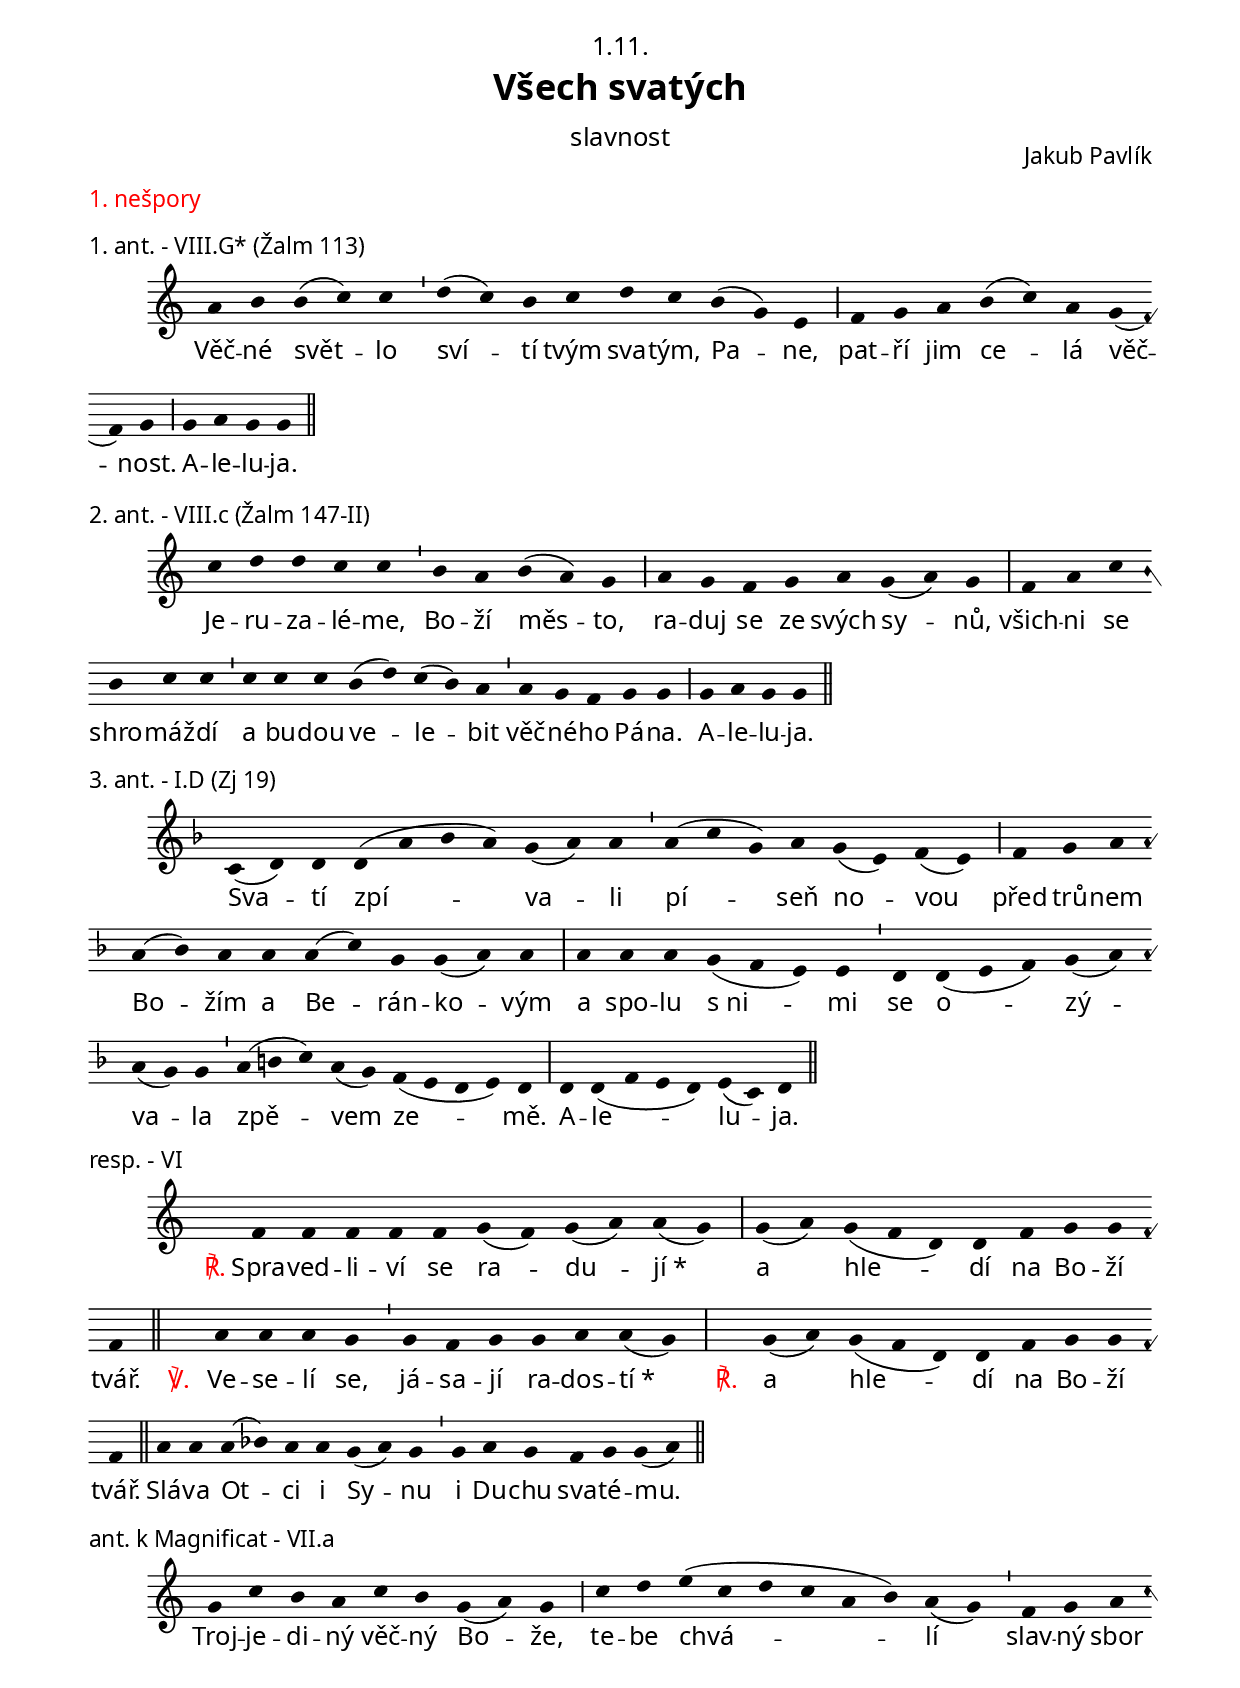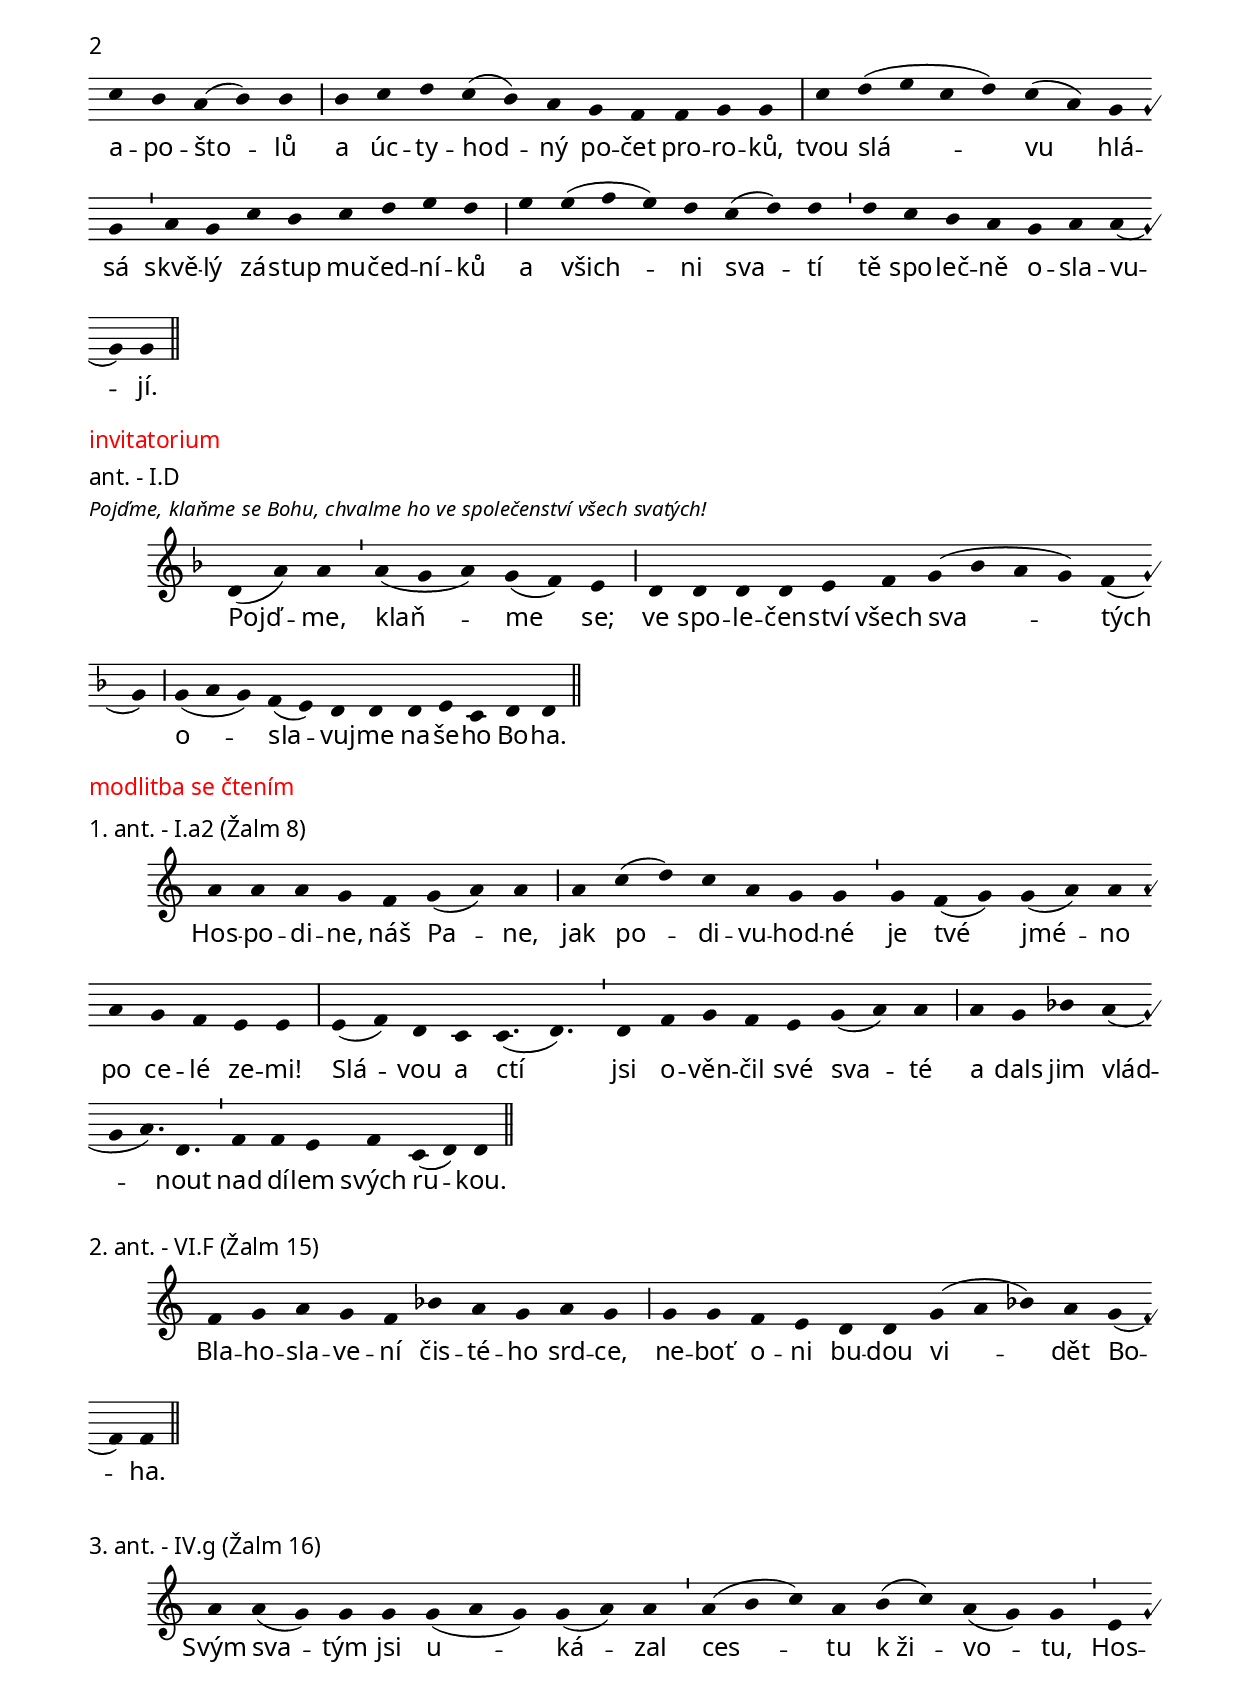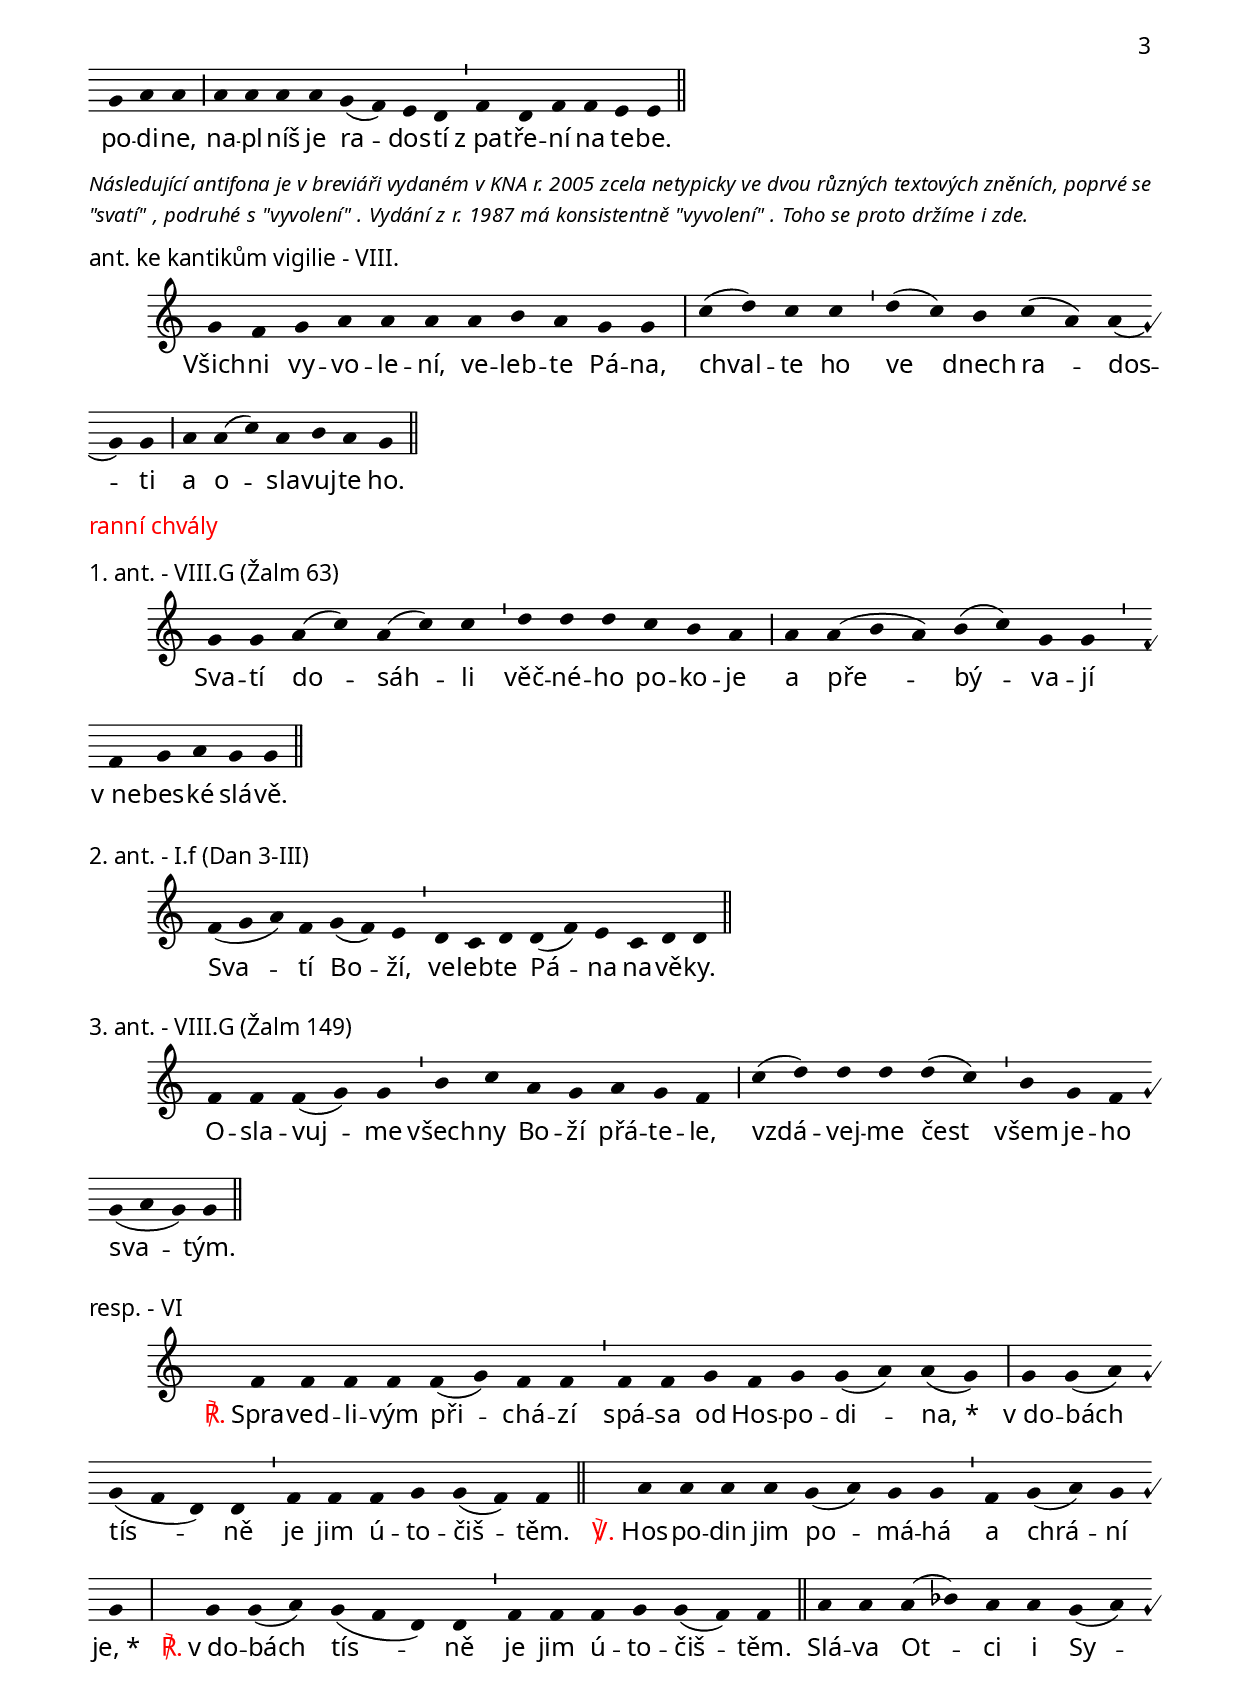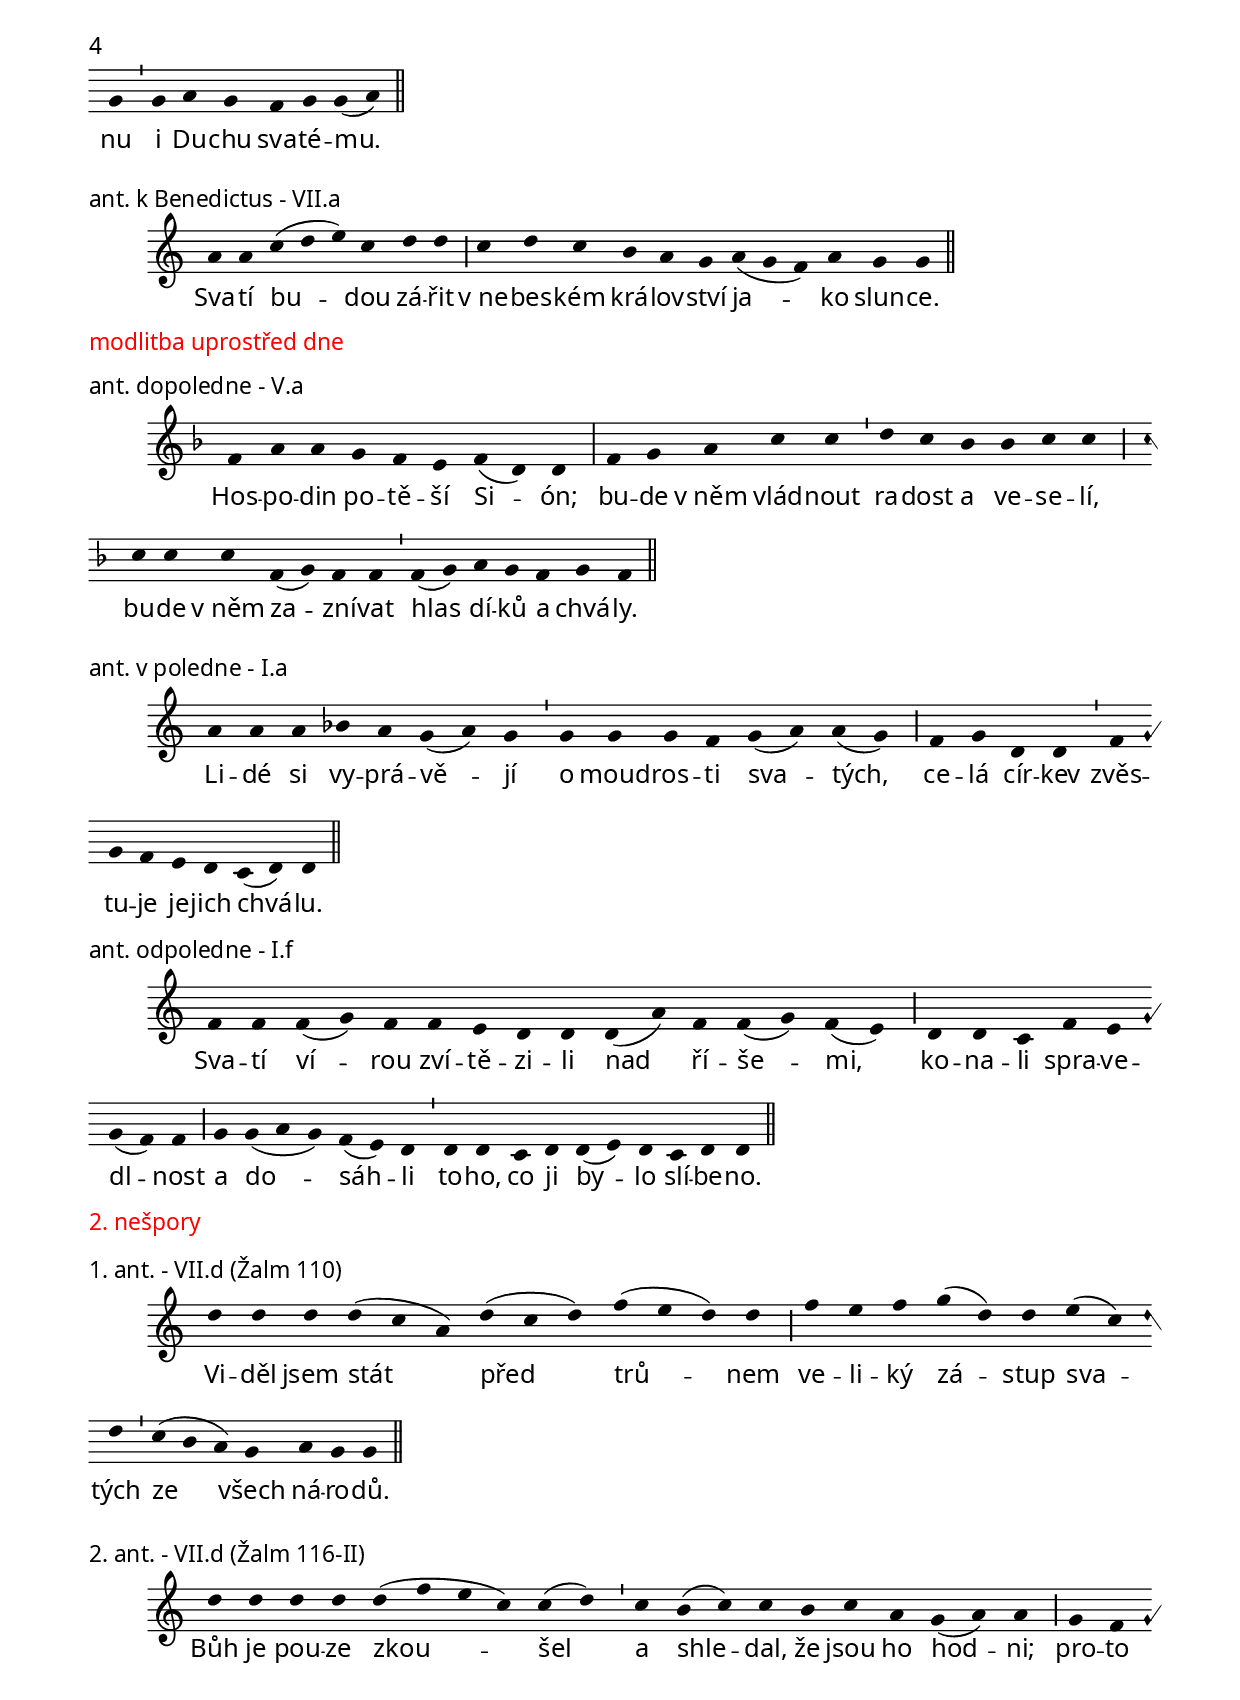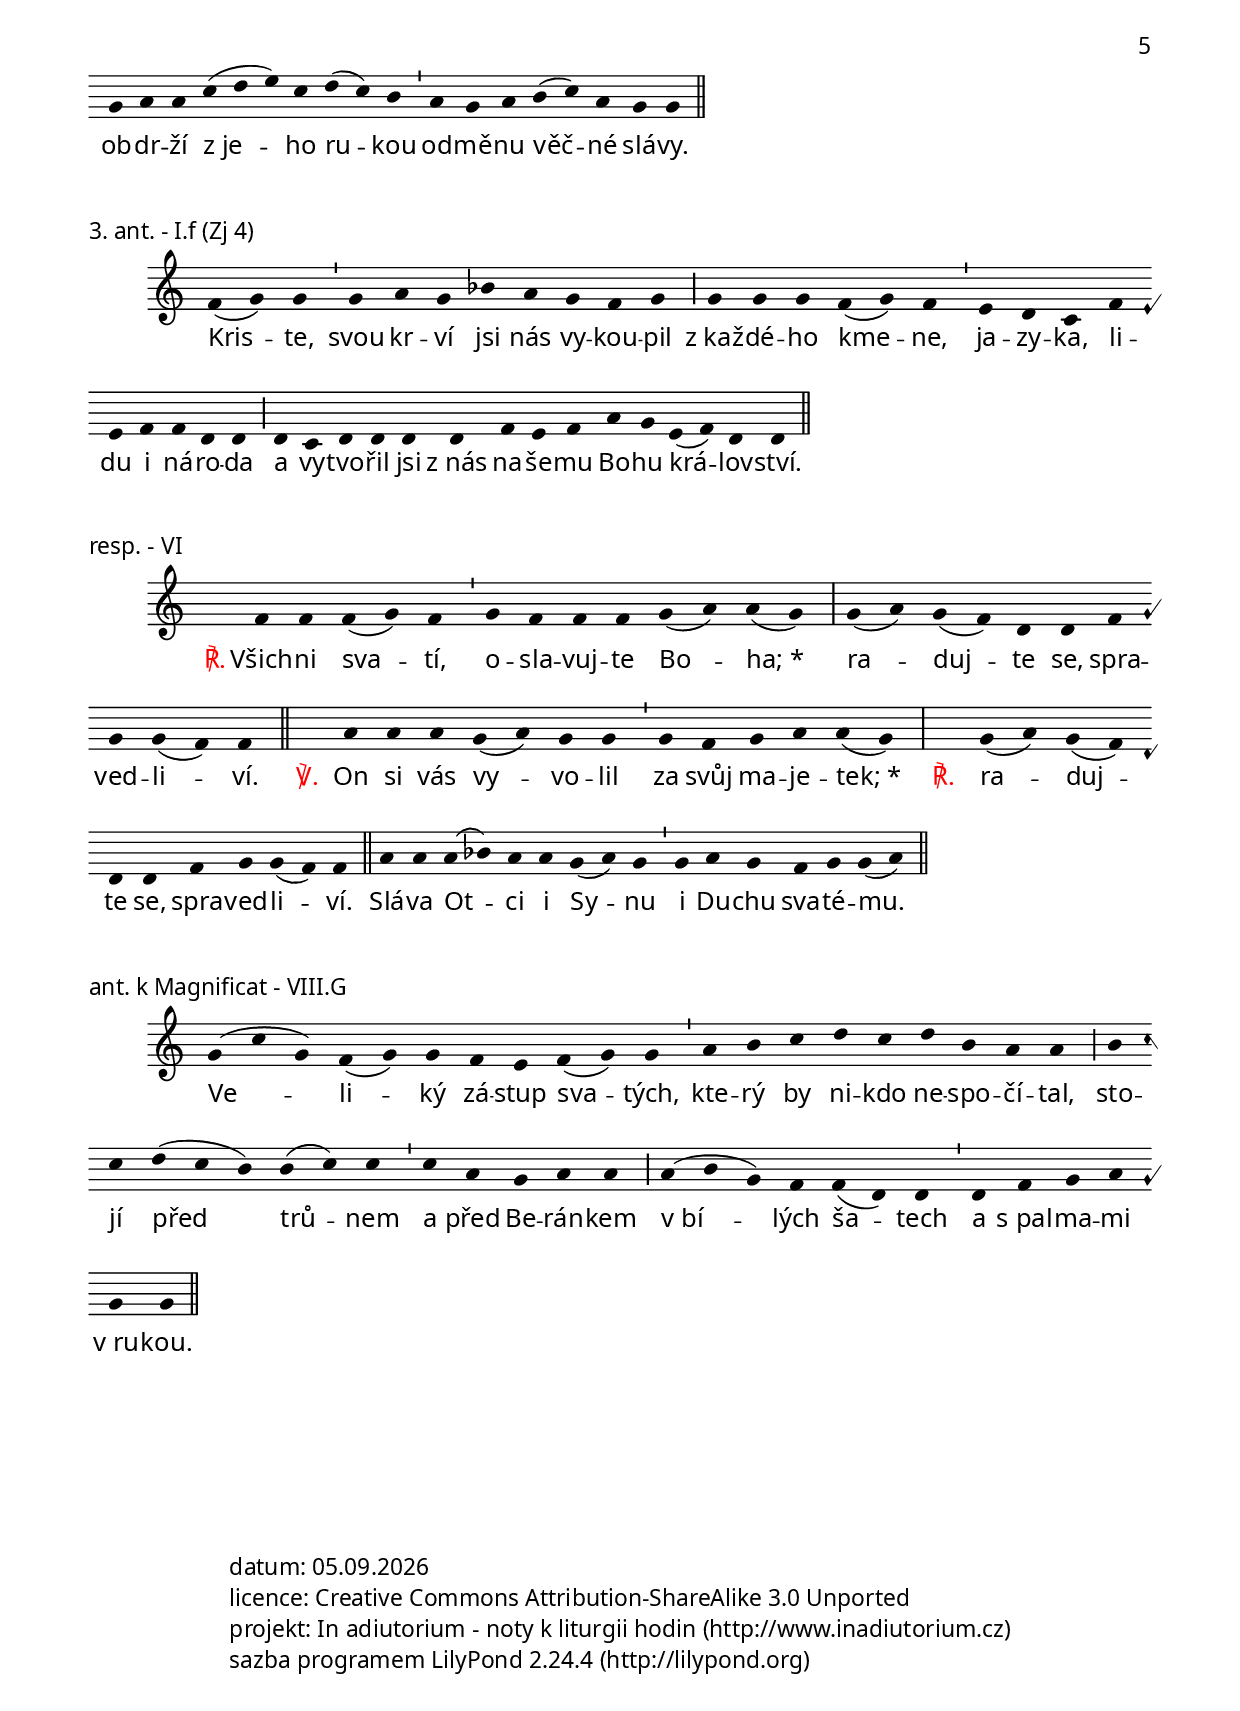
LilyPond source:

\version "2.16.0"

\include "../spolecne.ly"
\include "../dilyresponsorii.ly"

\header {
  title = \markup\titleSvatek
            "Všech svatých"
            slavnost
            1.11.
  composer = "Jakub Pavlík"
}

\markup {\nadpisHodinka {"1. nešpory"}}

\score {
  \relative c'' {
    \choralniRezim
    a4 b b( c) c \barMin d( c) b c d c b( g) e \barMaior
    f g a b( c) a g( f) g \barMaior
    g a g g \barFinalis
  }
  \addlyrics {
    Věč -- né svět -- lo sví -- tí tvým sva -- tým, Pa -- ne,
    pat -- ří jim ce -- lá věč -- nost.
    A -- le -- lu -- ja.
  }
  \header {
    quid = "1. ant."
    modus = "VIII"
    differentia = "G*"
    psalmus = "Žalm 113"
    id = "1ne-a1"
    fons = "commune jednoho muč., 1. nešp., k Magnificat"
    fial = "fial://commune/commune_jedenmucednik.ly#1ne-amag-velik"
    piece = \markup {\sestavTitulek}
  }
}

\score {
  \relative c'' {
    \choralniRezim
    c4 d d c c \barMin b a b( a) g \barMaior
    a g f g a g( a) g \barMax
    f a c b c c \barMin
    c c c b( d) c( b) a \barMin a g f g g \barMaior
    g a g g \barFinalis
  }
  \addlyrics {
    Je -- ru -- za -- lé -- me, Bo -- ží měs -- to,
    ra -- duj se ze svých sy -- nů,
    všich -- ni se shro -- máž -- dí
    a bu -- dou ve -- le -- bit věč -- né -- ho Pá -- na.
    A -- le -- lu -- ja.
  }
  \header {
    quid = "2. ant."
    modus = "VIII"
    differentia = "c"
    psalmus = "Žalm 147-II"
    id = "1ne-a2"
    fons = "2. část: žaltář, 4.t., pá, r.ch., 2.ant."
    fial = "fial://antifony/tyden4_6patek.ly#rch-ant2?cast"
    piece = \markup {\sestavTitulek}
  }
}

\score {
  \relative c' {
    \key f \major
    \choralniRezim
    c4( d) d d( a' bes a) g( a) a \barMin a( c g) a g( e) f( e) \barMaior
    f g a a( bes) a a a( c) g g( a) a \barMax
    a a a g( f e) e \barMin d d( e f) g( a) a( g) g \barMin a( b c) a( g) f( e d e) d \barMax

    d d( f e d) e( c) d \barFinalis
  }
  \addlyrics {
    Sva -- tí zpí -- va -- li pí -- seň no -- vou
    před trů -- nem Bo -- žím a Be -- rán -- ko -- vým
    a spo -- lu s_ni -- mi se o -- zý -- va -- la zpě -- vem ze -- mě.

    A -- le -- lu -- ja.
  }
  \header {
    quid = "3. ant."
    modus = "I"
    differentia = "D"
    psalmus = "Zj 19"
    id = "1ne-a3"
    fial = "fial://commune/commune_svatymuz.ly#2ne-a3"
    piece = \markup {\sestavTitulek}
  }
}

\score {
  \relative c' {
    \choralniRezim

    % R
    \neviditelna f
    f4 f f f f g( f) g( a) a( g) \barMax
    g( a) g( f d) d f g g f \barFinalis
    % V
    \neviditelna a
    a4 a a g \barMin g f g g a a( g) \barMax
    % R
    \neviditelna a
    g( a) g( f d) d f g g f \barFinalis
    % Slava
    \respVIdoxologie \barFinalis
  }
  \addlyrics {
    \Response Spra -- ved -- li -- ví se ra -- du -- jí_*
    a hle -- dí na Bo -- ží tvář.
    \Verse Ve -- se -- lí se, já -- sa -- jí ra -- dos -- tí_*
    \Response a hle -- dí na Bo -- ží tvář.
    \textRespDoxologie
  }
  \header {
    quid = "resp."
    modus = "VI"
    id = "1ne-r"
    piece = \markup {\sestavTitulekResp}
  }
}

\score {
  \relative c'' {
    \choralniRezim
    g4 c b a c b g( a) g \barMaior
    c d e( c d c a b) a( g) \barMin f g a c b a( b) b \barMaior
    b c d c( b) a g f f g g \barMax

    c d( e c d) c( a) g g \barMin a g c b c d e d \barMaior
    e e( f e) d c( d) d \barMin d c b a g a a( g) g \barFinalis
  }
  \addlyrics {
    Troj -- je -- di -- ný věč -- ný Bo -- že,
    te -- be chvá -- lí slav -- ný sbor a -- po -- što -- lů
    a úc -- ty -- hod -- ný po -- čet pro -- ro -- ků,

    tvou slá -- vu hlá -- sá skvě -- lý zá -- stup mu -- čed -- ní -- ků
    a všich -- ni sva -- tí tě spo -- leč -- ně o -- sla -- vu -- jí.
  }
  \header {
    quid = "ant. k Magnificat"
    modus = "VII"
    differentia = "a"
    psalmus = ""
    id = "1ne-amag"
    piece = \markup {\sestavTitulekBezZalmu}
  }
}

\markup {\nadpisHodinka {"invitatorium"}}

\score {
  \relative c' {
    \key f \major
    \choralniRezim
    d4( a') a \barMin a( g a) g( f) e \barMaior
    d d d d e f g( bes a g) f( g) \barMaior
    g( a g) f( e) d d d e c d d \barFinalis
  }
  \addlyrics {
    Pojď -- me, klaň -- me se;
    ve spo -- le -- čen -- ství všech sva -- tých
    o -- sla -- vuj -- me na -- še -- ho Bo -- ha.
  }
  \header {
    % Vtipne je, ze me zneni, z rytmickych duvodu nahrazujici
    % "chvalme" za "oslavujme", by mohlo vznaset narok,
    % ze je o spetku vernejsim prekladem latinskeho originalu.
    textus_approbatus = "Pojďme, klaňme se Bohu,
    chvalme ho ve společenství všech svatých!"
    quid = "ant."
    modus = "I"
    differentia = "D"
    psalmus = ""
    id = "invit"
    piece = \markup {\sestavTitulekBezZalmu}
  }
}

\markup {\nadpisHodinka {"modlitba se čtením"}}

\score {
  \relative c'' {
    \choralniRezim
    a4 a a g f g( a) a \barMaior
    a c( d) c a g g \barMin g f( g) g( a) a a g f e e \barMax

    e( f) d c c4.( d) \barMin d4 f g f e g( a) a \barMaior
    a g bes a( g a4.) d, \barMin f4 f e f c( d) d \barFinalis
  }
  \addlyrics {
    Hos -- po -- di -- ne, náš Pa -- ne,
    jak po -- di -- vu -- hod -- né je tvé jmé -- no po ce -- lé ze -- mi!

    Slá -- vou a ctí jsi o -- věn -- čil své sva -- té
    a dals jim vlád -- nout nad dí -- lem svých ru -- kou.
  }
  \header {
    quid = "1. ant."
    modus = "I"
    differentia = "a2"
    psalmus = "Žalm 8"
    fons = "sanktoral/0705cyrilametodej.ly#2ne-a2"
    id = "mc-a1"
    piece = \markup {\sestavTitulek}
  }
}

\score {
  \relative c' {
    \choralniRezim
    f4 g a g f bes a g a g \barMaior
    g g f e d d g( a bes) a g( f) f \barFinalis
  }
  \addlyrics {
    Bla -- ho -- sla -- ve -- ní čis -- té -- ho srd -- ce,
    ne -- boť o -- ni bu -- dou vi -- dět Bo -- ha.
  }
  \header {
    quid = "2. ant."
    modus = "VI"
    differentia = "F"
    psalmus = "Žalm 15"
    fons = "antifony/tyden1_2pondeli.ly#ne-ant2"
    id = "mc-a2"
    piece = \markup {\sestavTitulek}
  }
}

\score {
  \relative c'' {
    \choralniRezim
    a4 a( g) g g g( a g) g( a) a \barMin
    a( b c) a b( c) a( g) g \barMin
    e g a a \barMaior
    a a a a g( f) e d \barMin f d f f e e \barFinalis
  }
  \addlyrics {
    Svým sva -- tým jsi u -- ká -- zal
    ces -- tu k_ži -- vo -- tu,
    Hos -- po -- di -- ne,
    na -- pl -- níš je ra -- dos -- tí
    z_pat -- ře -- ní na te -- be.
  }
  \header {
    quid = "3. ant."
    modus = "IV"
    differentia = "g"
    psalmus = "Žalm 16"
    id = "mc-a3"
    piece = \markup {\sestavTitulek}
  }
}

\markup\justify\small\italic{
  Následující antifona je v breviáři vydaném v KNA r. 2005
  zcela netypicky ve dvou různých textových zněních,
  poprvé se "\"svatí\"", podruhé s "\"vyvolení\"".
  Vydání z r. 1987 má konsistentně "\"vyvolení\"".
  Toho se proto držíme i zde.
}

\score {
  \relative c'' {
    \choralniRezim
    g4 f g a a a a b a g g \barMax
    c( d) c c \barMin d( c) b c( a) a( g) g \barMaior
    a a( c) a b a g \barFinalis
  }
  \addlyrics {
    Všich -- ni vy -- vo -- le -- ní,
    ve -- leb -- te Pá -- na,
    chval -- te ho ve dnech ra -- dos -- ti
    a o -- sla -- vuj -- te ho.
  }
  \header {
    quid = "ant. ke kantikům vigilie"
    modus = "VIII"
    differentia = ""
    psalmus = ""
    fial = "antifony/velikonoce_tyden1_3utery.ly#rch-a2?delsi_text"
    id = "mc-avig"
    piece = \markup {\sestavTitulekBezZalmu}
  }
}

\markup {\nadpisHodinka {"ranní chvály"}}

\score {
  \relative c'' {
    \choralniRezim
    g4 g a( c) a( c) c \barMin d d d c b a \barMaior
    a a( b a) b( c) g g \barMin  f g a g g \barFinalis
  }
  \addlyrics {
    Sva -- tí do -- sáh -- li věč -- né -- ho po -- ko -- je
    a pře -- bý -- va -- jí v_ne -- bes -- ké slá -- vě.
  }
  \header {
    quid = "1. ant."
    modus = "VIII"
    differentia = "G"
    psalmus = "Žalm 63"
    id = "rch-a1"
    fons = "commune jeden muč., 2. nešp., k Magnificat"
    fial = "fial://commune/commune_jedenmucednik.ly#2ne-amag"
    piece = \markup {\sestavTitulek}
  }
}

\score {
  \relative c' {
    \choralniRezim
    f4( g a) f g( f) e \barMin
    d c d d( f) e c d d \barFinalis
  }
  \addlyrics {
    Sva -- tí Bo -- ží,
    ve -- leb -- te Pá -- na na -- vě -- ky.
  }
  \header {
    quid = "2. ant."
    modus = "I"
    differentia = "f"
    psalmus = "Dan 3-III"
    id = "rch-a2"
    piece = \markup {\sestavTitulek}
  }
}

\score {
  \relative c' {
    \choralniRezim
    f4 f f( g) g \barMin b c a g a g f \barMaior
    c'( d) d d d( c) \barMin b g f g( a g) g \barFinalis
  }
  \addlyrics {
    O -- sla -- vuj -- me všech -- ny Bo -- ží přá -- te -- le,
    vzdá -- vej -- me čest všem je -- ho sva -- tým.
  }
  \header {
    quid = "3. ant."
    modus = "VIII"
    differentia = "G"
    psalmus = "Žalm 149"
    id = "rch-a3"
    piece = \markup {\sestavTitulek}
  }
}

\score {
  \relative c' {
    \choralniRezim

    % R
    \neviditelna f
    f4 f f f f( g) f f \barMin f f g f g g( a) a( g) \barMax
    g g( a) g( f d) d \barMin f f f g g( f) f \barFinalis
    % V
    \neviditelna a
    a4 a a a g( a) g g \barMin f g( a) g g \barMax
    % R
    \neviditelna a
    g g( a) g( f d) d \barMin f f f g g( f) f \barFinalis
    % Slava
    \respVIdoxologie \barFinalis
  }
  \addlyrics {
    \Response Spra -- ved -- li -- vým při -- chá -- zí spá -- sa od Hos -- po -- di -- na,_*
    v_do -- bách tís -- ně je jim ú -- to -- čiš -- těm.
    \Verse Hos -- po -- din jim po -- má -- há a chrá -- ní je,_*
    \Response v_do -- bách tís -- ně je jim ú -- to -- čiš -- těm.
    \textRespDoxologie
  }
  \header {
    quid = "resp."
    modus = "VI"
    id = "rch-r"
    fons = "commune více muč., 2. nešp."
    fial = "fial://commune/commune_vicemucedniku.ly#2ne-resp"
    piece = \markup {\sestavTitulekResp}
  }
}

\score {
  \relative c'' {
    \choralniRezim
    a4 a c( d e) c d d \barMaior
    c d c b a g a( g f) a g g \barFinalis
  }
  \addlyrics {
    Sva -- tí bu -- dou zá -- řit
    v_ne -- bes -- kém krá -- lov -- ství ja -- ko slun -- ce.
  }
  \header {
    quid = "ant. k Benedictus"
    modus = "VII"
    differentia = "a"
    psalmus = ""
    placet = "melodické ozdoby na slovech _budou_ a _jako_ ...
    obě stejným způsobem nepatřičné (zvýraznění slova, které nemá být
    zvýrazňováno), ale nepobuřují mě. Antifona s nimi není bezchybná,
    ale přesto se mi líbí. Bez nich by se musela úplně přepsat."
    id = "rch-aben"
    piece = \markup {\sestavTitulekBezZalmu}
  }
}

\markup {\nadpisHodinka {"modlitba uprostřed dne"}}

\score {
  \relative c' {
    \choralniRezim
    \key f \major
    f4 a a g f e f( d) d \barMax
    f g a c c \barMin d c bes bes c c \barMaior
    c c c f,( g) f f \barMin f( g) a g f g f \barFinalis
  }
  \addlyrics {
    Hos -- po -- din po -- tě -- ší Si -- ón;
    bu -- de v_něm vlád -- nout ra -- dost a ve -- se -- lí,
    bu -- de v_něm za -- zní -- vat hlas dí -- ků a chvá -- ly.
  }
  \header {
    quid = "ant. dopoledne"
    modus = "V"
    differentia = "a"
    psalmus = ""
    id = "tercie"
    piece = \markup {\sestavTitulekBezZalmu}
  }
}

\score {
  \relative c'' {
    \choralniRezim
    a4 a a bes a g( a) g \barMin g g g f g( a) a( g) \barMaior
    f g d d \barMin f g f e d c( d) d \barFinalis
  }
  \addlyrics {
    Li -- dé si vy -- prá -- vě -- jí o moud -- ros -- ti sva -- tých,
    ce -- lá cír -- kev zvěs -- tu -- je je -- jich chvá -- lu.
  }
  \header {
    quid = "ant. v poledne"
    modus = "I"
    differentia = "a"
    psalmus = ""
    placet = "první část nepříliš vhodně napodobuje verš 
    stereotypních krátkých responsorií modu VI;
    předělat"
    id = "sexta"
    piece = \markup {\sestavTitulekBezZalmu}
  }
}

\score {
  \relative c' {
    \choralniRezim
    f4 f f( g) f f e d d d( a') f f( g) f( e) \barMaior
    d d c f e g( f) f \barMaior
    g g( a g) f( e) d \barMin d d c d d( e) d c d d \barFinalis
  }
  \addlyrics {
    Sva -- tí ví -- rou zví -- tě -- zi -- li nad ří -- še -- mi,
    ko -- na -- li spra -- ve -- dl -- nost
    a do -- sáh -- li to -- ho, co ji by -- lo slí -- be -- no.
  }
  \header {
    quid = "ant. odpoledne"
    modus = "I"
    differentia = "f"
    psalmus = ""
    id = "nona"
    piece = \markup {\sestavTitulekBezZalmu}
  }
}

\markup {\nadpisHodinka {"2. nešpory"}}

\score {
  \relative c'' {
    \choralniRezim
    d4 d d d( c a) d( c d) f( e d) d \barMaior
    f e f g( d) d e( c) d \barMin c( b a) g a g g  \barFinalis
  }
  \addlyrics {
    Vi -- děl jsem stát před trů -- nem
    ve -- li -- ký zá -- stup sva -- tých ze všech ná -- ro -- dů.
  }
  \header {
    quid = "1. ant."
    modus = "VII"
    differentia = "d"
    psalmus = "Žalm 110"
    id = "2ne-a1"
    piece = \markup {\sestavTitulek}
  }
}

\score {
  \relative c'' {
    \choralniRezim
    d4 d d d d( f e c) c( d) \barMin
    c b( c) c b c a g( a) a \barMaior
    g f g a a c( d e) c d( c) b \barMin
    a g a b( c) a g g \barFinalis
  }
  \addlyrics {
    Bůh je pou -- ze zkou -- šel
    a shle -- dal, že jsou ho hod -- ni;
    pro -- to ob -- dr -- ží z_je -- ho ru -- kou
    od -- mě -- nu věč -- né slá -- vy.
  }
  \header {
    quid = "2. ant."
    modus = "VII"
    differentia = "d"
    psalmus = "Žalm 116-II"
    id = "2ne-a2"
    piece = \markup {\sestavTitulek}
  }
}

\score {
  \relative c' {
    \choralniRezim
    f4( g) g \barMin g a g bes a g f g \barMaior
    g g g f( g) f \barMin e d c f e f f d d \barMaior
    d c d d d d f e f a g e( f) d d \barFinalis
  }
  \addlyrics {
    Kris -- te, svou kr -- ví jsi nás vy -- kou -- pil
    z_kaž -- dé -- ho kme -- ne, ja -- zy -- ka, li -- du i ná -- ro -- da
    a vy -- tvo -- řil jsi z_nás na -- še -- mu Bo -- hu krá -- lov -- ství.
  }
  \header {
    quid = "3. ant."
    modus = "I"
    differentia = "f"
    psalmus = "Zj 4"
    id = "2ne-a3"
    placet = "melodie na prvním 'jsi' mě sice nedráždí, ale pravděpodobně není zcela košer"
    piece = \markup {\sestavTitulek}
  }
}

\score {
  \relative c' {
    \choralniRezim

    % R
    \neviditelna c
    f f f( g) f \barMin g f f f g( a) a( g) \barMax
    g( a) g( f) d d f g g( f) f \barFinalis
    % V
    \neviditelna a
    a a a g( a) g g \barMin g f g a a( g) \barMax
    % R
    \neviditelna a
    g( a) g( f) d d f g g( f) f \barFinalis
    % Slava
    \respVIdoxologie \barFinalis
  }
  \addlyrics {
    \Response Všich -- ni sva -- tí, o -- sla -- vuj -- te Bo -- ha;_*
    ra -- duj -- te se, spra -- ved -- li -- ví.
    \Verse On si vás vy -- vo -- lil za svůj ma -- je -- tek;_*
    \Response ra -- duj -- te se, spra -- ved -- li -- ví.
    \textRespDoxologie
  }
  \header {
    quid = "resp."
    modus = "VI"
    id = "2ne-r"
    piece = \markup {\sestavTitulekResp}
  }
}

\score {
  \relative c'' {
    \choralniRezim
    g4( c g) f( g) g f e f( g) g \barMin
    a b c d c d b a a \barMaior
    b c d( c b) b( c) c \barMin c a g a a \barMaior
    a( b g) f f( d) d \barMin d f g a g g \barFinalis
  }
  \addlyrics {
    Ve -- li -- ký zá -- stup sva -- tých,
    kte -- rý by ni -- kdo ne -- spo -- čí -- tal,
    sto -- jí před trů -- nem a před Be -- rán -- kem
    v_bí -- lých ša -- tech a s_pal -- ma -- mi v_ru -- kou.
  }
  \header {
    quid = "ant. k Magnificat"
    modus = "VIII"
    differentia = "G"
    psalmus = ""
    id = "2ne-amag"
    piece = \markup {\sestavTitulekBezZalmu}
  }
}